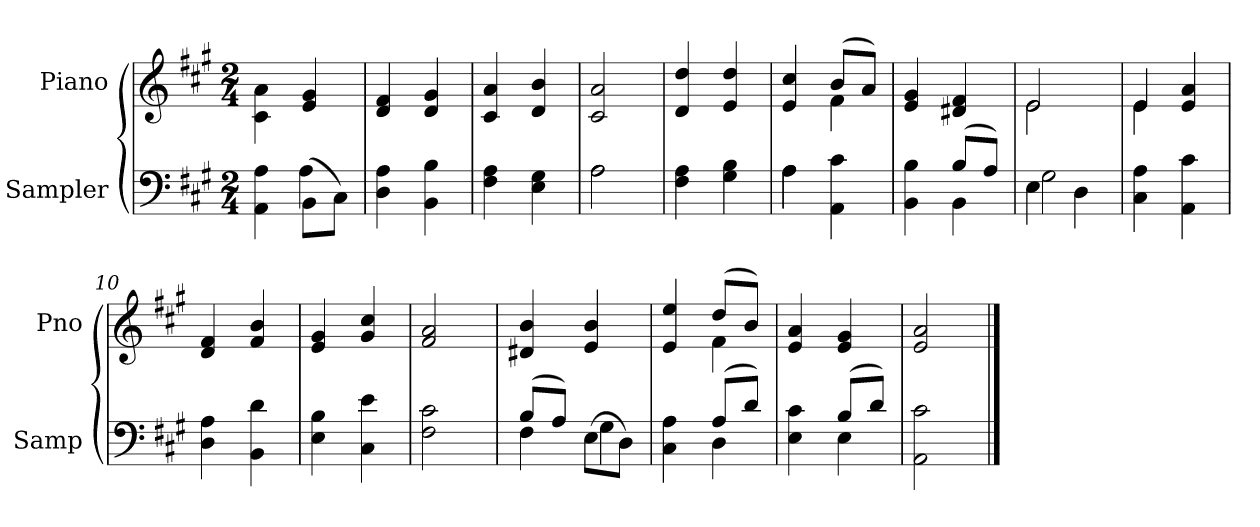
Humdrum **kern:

**kern	**kern
*part2	*part1
*staff2	*staff1
*I"Sampler	*I"Piano
*I'Samp	*I'Pno
*clefF4	*clefG2
*k[f#c#g#]	*k[f#c#g#]
*A:	*A:
*M2/4	*M2/4
=1	=1
*^	*
4AA 4A	4ryy	4c#\ 4a\
(8BB\L	4A	4e 4g#
8C#\J)	.	.
*v	*v	*
=2	=2
4D 4A	4d 4f#
4BB 4B	4d 4g#
=3	=3
4F# 4A	4c# 4a
4E 4G#	4d 4b
=4	=4
*^	*
2A\	2A	2c# 2a
*v	*v	*
=5	=5
4F# 4A	4d 4dd
4G# 4B	4e 4dd
=6	=6
*^	*^
4A\	4A	4e 4cc#	4ryy
4AA 4c#	4ryy	(8b/L	4f#
.	.	8a/J)	.
*	*	*v	*v
=7	=7	=7
4BB 4B	4ryy	4e 4g#
(8B/L	4BB	4d#X 4f#
8A/J)	.	.
=8	=8	=8
*	*	*^
4E\	2G#	2e/	2e
4D\	.	.	.
*v	*v	*	*
=9	=9	=9
4C# 4A	4e/	4e
4AA 4c#	4e 4a	4ryy
*	*v	*v
=10	=10
4D 4A	4d 4f#
4BB 4d	4f# 4b
=11	=11
4E 4B	4e 4g#
4C# 4e	4g# 4cc#
=12	=12
2F# 2c#	2f# 2a
=13	=13
*^	*
(8B/L	4F#	4d#X 4b
8A/J)	.	.
(8E\L	4G#	4e 4b
8D\J)	.	.
=14	=14	=14
*	*	*^
4C# 4A	4ryy	4e 4ee	4ryy
(8A/L	4D	(8dd/L	4f#
8d/J)	.	8b/J)	.
*	*	*v	*v
=15	=15	=15
4E 4c#	4ryy	4e 4a
(8B/L	4E	4e 4g#
8d/J)	.	.
*v	*v	*
=16	=16
2AA 2c#	2e 2a
==	==
*-	*-
